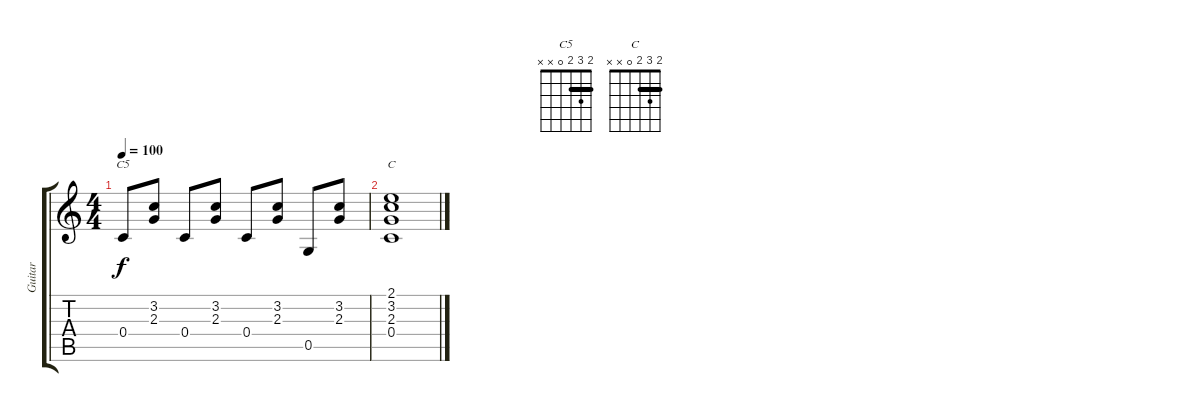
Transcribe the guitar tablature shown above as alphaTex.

\track ("Guitar" "Guitar") {instrument acousticguitarsteel}
\staff {score tabs}
\tuning (D4 A3 F3 C3 G2 D2) {hide}
\chord ("C5" 2 3 2 0 x x) {barre 2}
\chord ("C" 2 3 2 0 x x) {barre 2}
\ts (4 4)
\tempo 100
\clef g2
\ks c
0.4.8{ch "C5" dy f} (3.2 2.3).8 0.4.8 (3.2 2.3).8 0.4.8 (3.2 2.3).8 0.5.8 (3.2 2.3).8 |
(2.1 3.2 2.3 0.4).1{ch "C"}
